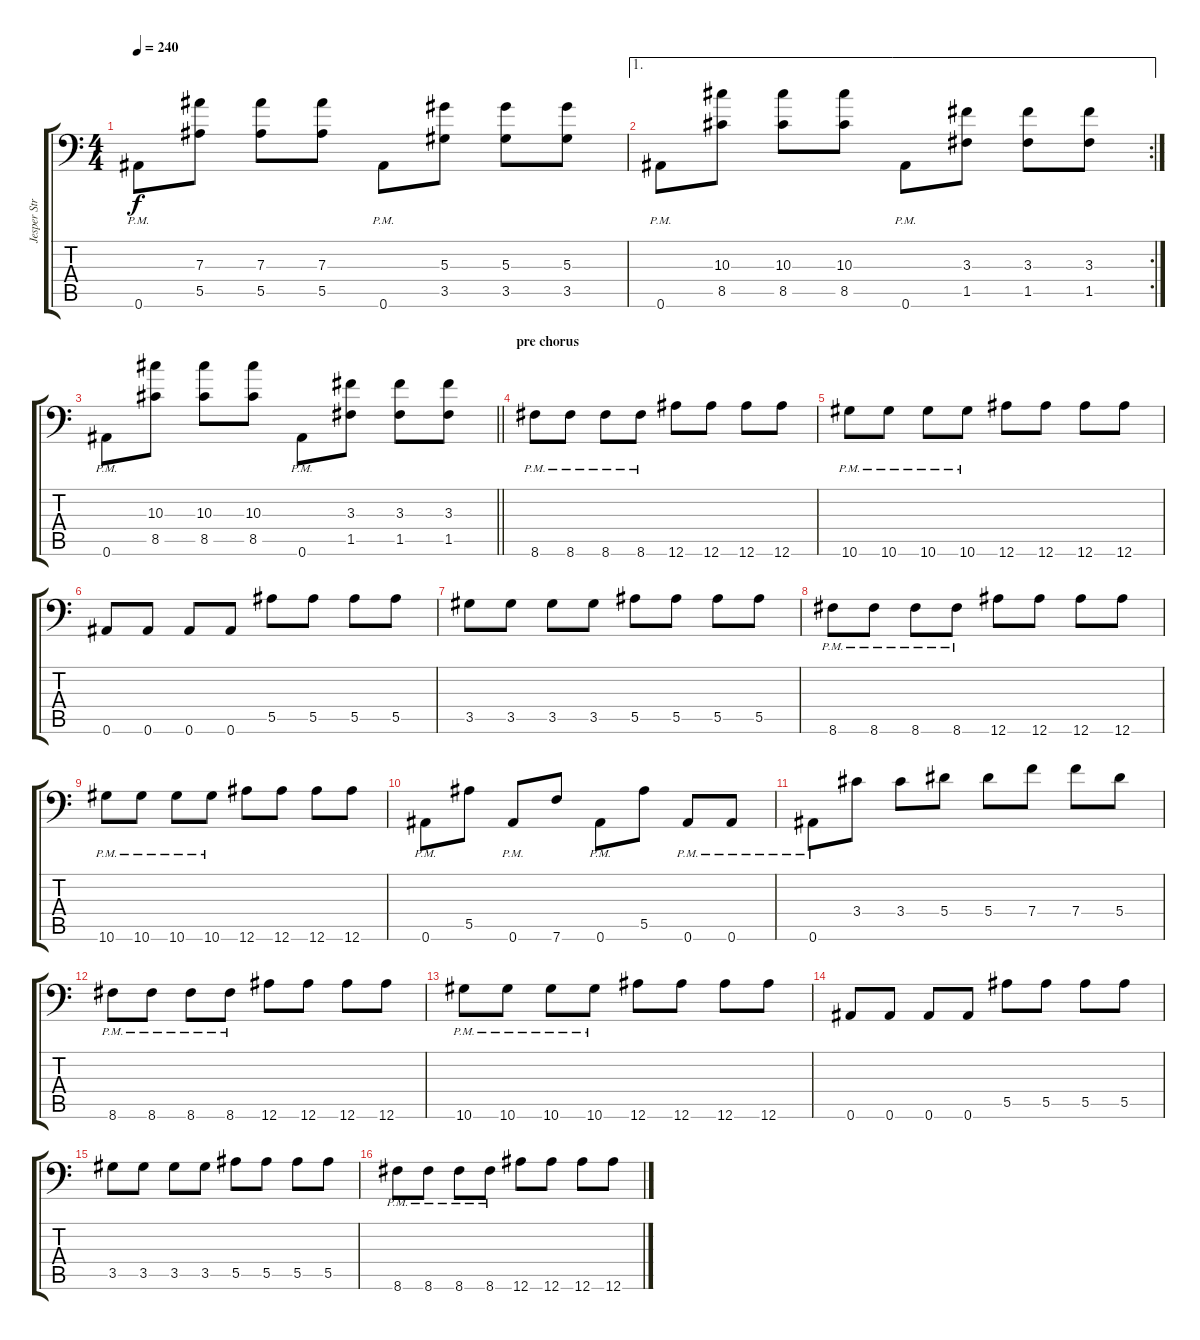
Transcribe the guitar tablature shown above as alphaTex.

\track ("Jesper Strömblad" "Jesper Str") {instrument distortionguitar}
\staff {score tabs}
\tuning (C4 G3 Eb3 Bb2 F2 Bb1) {hide}
\ts (4 4)
\tempo 240
\clef f4
\ks c
0.6{pm}.8{dy f} (7.3 5.5).8 (7.3 5.5).8 (7.3 5.5).8 0.6{pm}.8 (5.3 3.5).8 (5.3 3.5).8 (5.3 3.5).8 |
\ae 1
\rc 2
0.6{pm}.8 (10.3 8.5).8 (10.3 8.5).8 (10.3 8.5).8 0.6{pm}.8 (3.3 1.5).8 (3.3 1.5).8 (3.3 1.5).8 |
\barLineRight lightlight
0.6{pm}.8 (10.3 8.5).8 (10.3 8.5).8 (10.3 8.5).8 0.6{pm}.8 (3.3 1.5).8 (3.3 1.5).8 (3.3 1.5).8 |
\section ("" "pre chorus")
8.6{pm}.8 8.6{pm}.8 8.6{pm}.8 8.6{pm}.8 12.6.8 12.6.8 12.6.8 12.6.8 |
10.6{pm}.8 10.6{pm}.8 10.6{pm}.8 10.6{pm}.8 12.6.8 12.6.8 12.6.8 12.6.8 |
0.6.8 0.6.8 0.6.8 0.6.8 5.5.8 5.5.8 5.5.8 5.5.8 |
3.5.8 3.5.8 3.5.8 3.5.8 5.5.8 5.5.8 5.5.8 5.5.8 |
8.6{pm}.8 8.6{pm}.8 8.6{pm}.8 8.6{pm}.8 12.6.8 12.6.8 12.6.8 12.6.8 |
10.6{pm}.8 10.6{pm}.8 10.6{pm}.8 10.6{pm}.8 12.6.8 12.6.8 12.6.8 12.6.8 |
0.6{pm}.8 5.5.8 0.6{pm}.8 7.6.8 0.6{pm}.8 5.5.8 0.6{pm}.8 0.6{pm}.8 |
0.6{pm}.8 3.4.8 3.4.8 5.4.8 5.4.8 7.4.8 7.4.8 5.4.8 |
8.6{pm}.8 8.6{pm}.8 8.6{pm}.8 8.6{pm}.8 12.6.8 12.6.8 12.6.8 12.6.8 |
10.6{pm}.8 10.6{pm}.8 10.6{pm}.8 10.6{pm}.8 12.6.8 12.6.8 12.6.8 12.6.8 |
0.6.8 0.6.8 0.6.8 0.6.8 5.5.8 5.5.8 5.5.8 5.5.8 |
3.5.8 3.5.8 3.5.8 3.5.8 5.5.8 5.5.8 5.5.8 5.5.8 |
8.6{pm}.8 8.6{pm}.8 8.6{pm}.8 8.6{pm}.8 12.6.8 12.6.8 12.6.8 12.6.8
